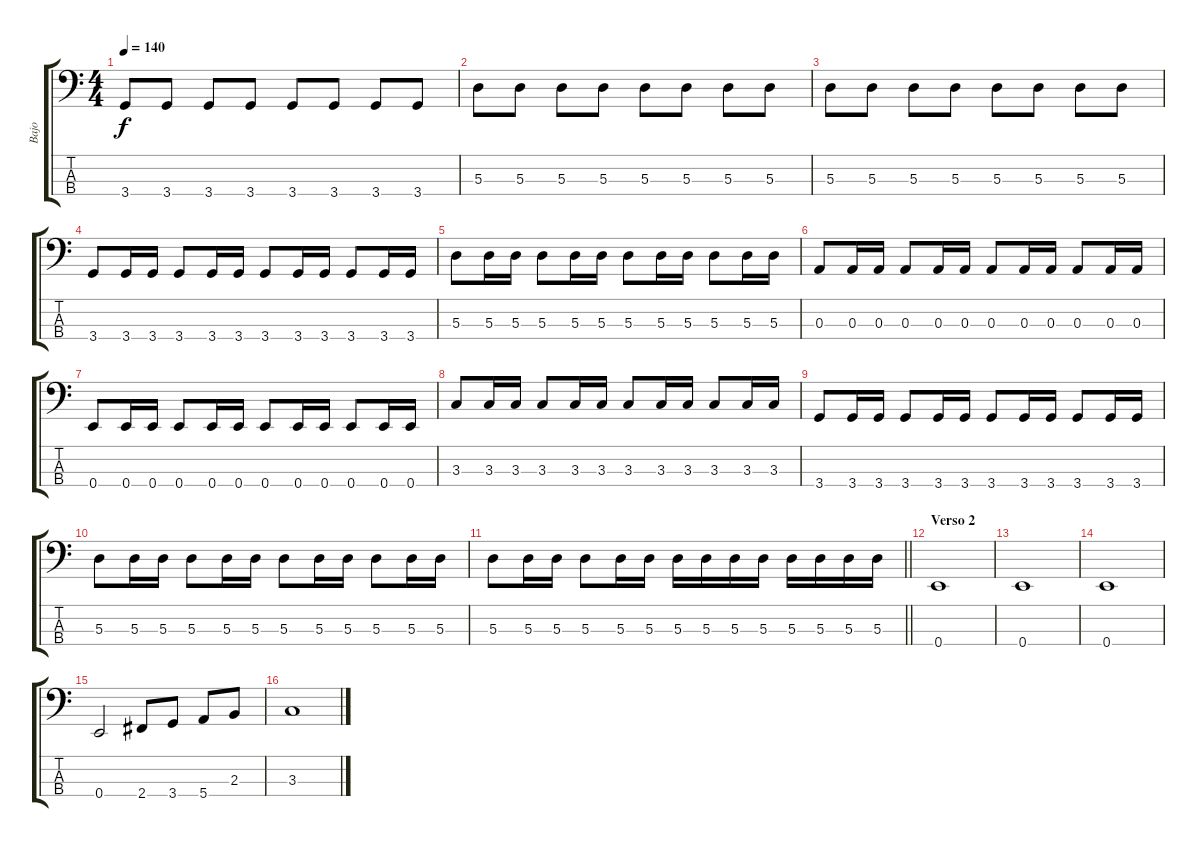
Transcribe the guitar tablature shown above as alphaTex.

\track ("Bajo" "Bajo") {instrument electricbassfinger}
\staff {score tabs}
\tuning (G2 D2 A1 E1) {hide}
\ts (4 4)
\tempo 140
\clef f4
\ks c
3.4.8{dy f} 3.4.8 3.4.8 3.4.8 3.4.8 3.4.8 3.4.8 3.4.8 |
5.3.8 5.3.8 5.3.8 5.3.8 5.3.8 5.3.8 5.3.8 5.3.8 |
5.3.8 5.3.8 5.3.8 5.3.8 5.3.8 5.3.8 5.3.8 5.3.8 |
3.4.8 3.4.16 3.4.16 3.4.8 3.4.16 3.4.16 3.4.8 3.4.16 3.4.16 3.4.8 3.4.16 3.4.16 |
5.3.8 5.3.16 5.3.16 5.3.8 5.3.16 5.3.16 5.3.8 5.3.16 5.3.16 5.3.8 5.3.16 5.3.16 |
0.3.8 0.3.16 0.3.16 0.3.8 0.3.16 0.3.16 0.3.8 0.3.16 0.3.16 0.3.8 0.3.16 0.3.16 |
0.4.8 0.4.16 0.4.16 0.4.8 0.4.16 0.4.16 0.4.8 0.4.16 0.4.16 0.4.8 0.4.16 0.4.16 |
3.3.8 3.3.16 3.3.16 3.3.8 3.3.16 3.3.16 3.3.8 3.3.16 3.3.16 3.3.8 3.3.16 3.3.16 |
3.4.8 3.4.16 3.4.16 3.4.8 3.4.16 3.4.16 3.4.8 3.4.16 3.4.16 3.4.8 3.4.16 3.4.16 |
5.3.8 5.3.16 5.3.16 5.3.8 5.3.16 5.3.16 5.3.8 5.3.16 5.3.16 5.3.8 5.3.16 5.3.16 |
\barLineRight lightlight
5.3.8 5.3.16 5.3.16 5.3.8 5.3.16 5.3.16 5.3.16 5.3.16 5.3.16 5.3.16 5.3.16 5.3.16 5.3.16 5.3.16 |
\section ("" "Verso 2")
0.4.1 |
0.4.1 |
0.4.1 |
0.4.2 2.4.8 3.4.8 5.4.8 2.3.8 |
3.3.1
